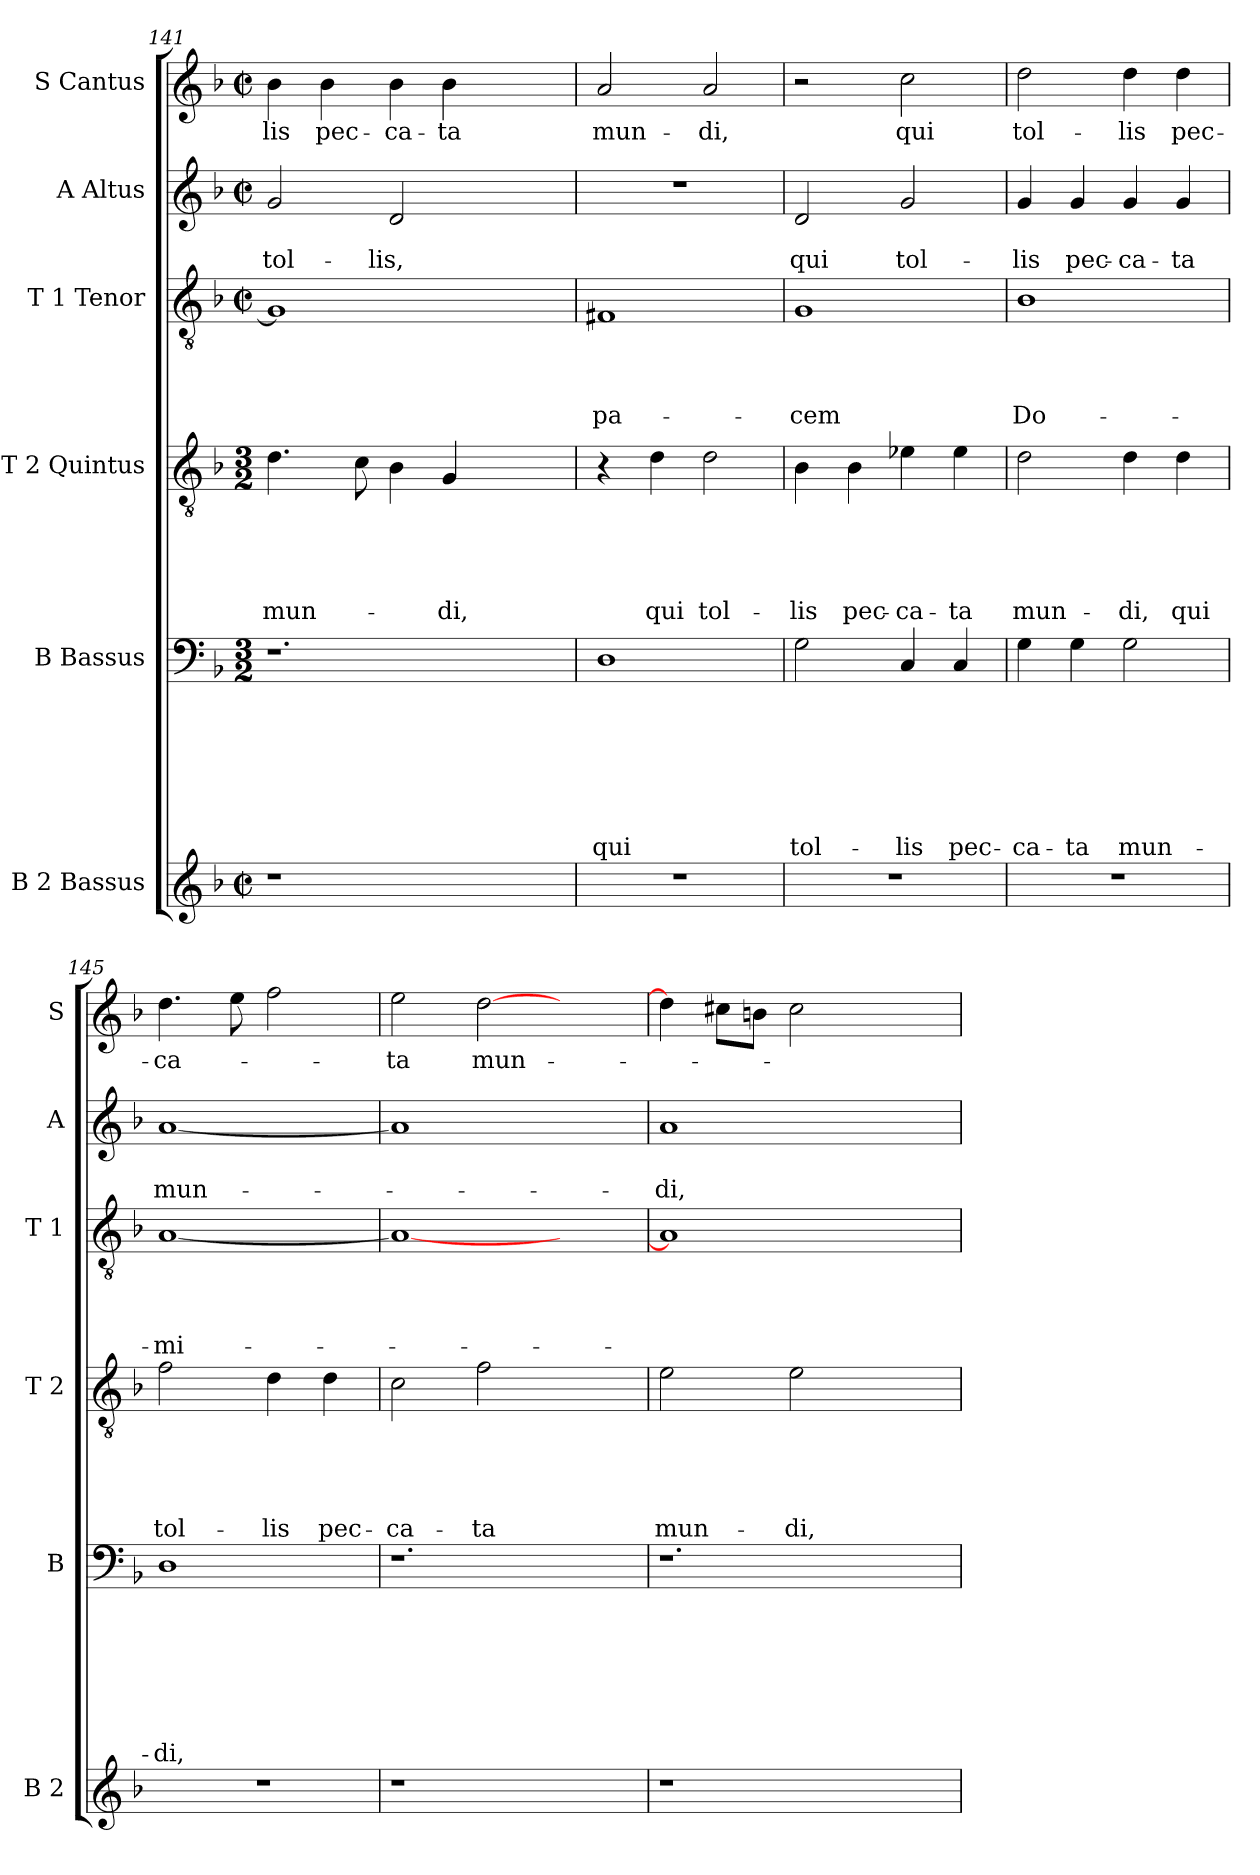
**kern	**kern	**text	**text	**text	**text	**text	**text	**text	**kern	**text	**text	**text	**text	**text	**kern	**text	**text	**text	**text	**kern	**text	**text	**kern	**text
*part6	*part5	*part5	*part5	*part5	*part5	*part5	*part5	*part5	*part4	*part4	*part4	*part4	*part4	*part4	*part3	*part3	*part3	*part3	*part3	*part2	*part2	*part2	*part1	*part1
*staff6	*staff5	*staff5	*staff5	*staff5	*staff5	*staff5	*staff5	*staff5	*staff4	*staff4	*staff4	*staff4	*staff4	*staff4	*staff3	*staff3	*staff3	*staff3	*staff3	*staff2	*staff2	*staff2	*staff1	*staff1
*I"B 2 Bassus	*I"B Bassus	*	*	*	*	*	*	*	*I"T 2 Quintus	*	*	*	*	*	*I"T 1 Tenor	*	*	*	*	*I"A Altus	*	*	*I"S Cantus	*
*I'B 2	*I'B	*	*	*	*	*	*	*	*I'T 2	*	*	*	*	*	*I'T 1	*	*	*	*	*I'A	*	*	*I'S	*
*clefG2	*clefF4	*	*	*	*	*	*	*	*clefGv2	*	*	*	*	*	*clefGv2	*	*	*	*	*clefG2	*	*	*clefG2	*
*k[b-]	*k[b-]	*	*	*	*	*	*	*	*k[b-]	*	*	*	*	*	*k[b-]	*	*	*	*	*k[b-]	*	*	*k[b-]	*
*F:	*F:	*	*	*	*	*	*	*	*F:	*	*	*	*	*	*F:	*	*	*	*	*F:	*	*	*F:	*
*M2/2	*M3/2	*	*	*	*	*	*	*	*M3/2	*	*	*	*	*	*M2/2	*	*	*	*	*M2/2	*	*	*M2/2	*
*met(c|)	*	*	*	*	*	*	*	*	*	*	*	*	*	*	*met(c|)	*	*	*	*	*met(c|)	*	*	*met(c|)	*
=141	=141	=141	=141	=141	=141	=141	=141	=141	=141	=141	=141	=141	=141	=141	=141	=141	=141	=141	=141	=141	=141	=141	=141	=141
!	!	!	!	!	!	!	!	!	!	!	!	!	!	!LO:LY:b	!	!	!	!	!	!	!	!LO:LY:b	!	!LO:LY:b
1r	1.r	.	.	.	.	.	.	.	4.d\	.	.	.	.	mun-	1G]	.	.	.	.	2g/	.	tol-	4b-\	-lis
!	!	!	!	!	!	!	!	!	!	!	!	!	!	!	!	!	!	!	!	!	!	!	!	!LO:LY:b
.	.	.	.	.	.	.	.	.	.	.	.	.	.	.	.	.	.	.	.	.	.	.	4b-\	pec-
.	.	.	.	.	.	.	.	.	8c\	.	.	.	.	.	.	.	.	.	.	.	.	.	.	.
!	!	!	!	!	!	!	!	!	!	!	!	!	!	!	!	!	!	!	!	!	!	!LO:LY:b	!	!LO:LY:b
.	.	.	.	.	.	.	.	.	4B-\	.	.	.	.	.	.	.	.	.	.	2d/	.	-lis,	4b-\	-ca-
!	!	!	!	!	!	!	!	!	!	!	!	!	!	!LO:LY:b	!	!	!	!	!	!	!	!	!	!LO:LY:b
.	.	.	.	.	.	.	.	.	4G/	.	.	.	.	-di,	.	.	.	.	.	.	.	.	4b-\	-ta
2ryy	.	.	.	.	.	.	.	.	2ryy	.	.	.	.	.	2ryy	.	.	.	.	2ryy	.	.	2ryy	.
=142	=142	=142	=142	=142	=142	=142	=142	=142	=142	=142	=142	=142	=142	=142	=142	=142	=142	=142	=142	=142	=142	=142	=142	=142
!	!	!	!	!	!	!	!	!LO:LY:b	!	!	!	!	!	!	!	!	!	!	!LO:LY:b	!	!	!	!	!LO:LY:b
1r	1D	.	.	.	.	.	.	qui	4r	.	.	.	.	.	1F#X	.	.	.	pa-	1r	.	.	2a/	mun-
!	!	!	!	!	!	!	!	!	!	!	!	!	!	!LO:LY:b	!	!	!	!	!	!	!	!	!	!
.	.	.	.	.	.	.	.	.	4d\	.	.	.	.	qui	.	.	.	.	.	.	.	.	.	.
!	!	!	!	!	!	!	!	!	!	!	!	!	!	!LO:LY:b	!	!	!	!	!	!	!	!	!	!LO:LY:b
.	.	.	.	.	.	.	.	.	2d\	.	.	.	.	tol-	.	.	.	.	.	.	.	.	2a/	-di,
=143	=143	=143	=143	=143	=143	=143	=143	=143	=143	=143	=143	=143	=143	=143	=143	=143	=143	=143	=143	=143	=143	=143	=143	=143
!	!	!	!	!	!	!	!	!LO:LY:b	!	!	!	!	!	!LO:LY:b	!	!	!	!	!LO:LY:b	!	!	!LO:LY:b	!	!
1r	2G\	.	.	.	.	.	.	tol-	4B-\	.	.	.	.	-lis	1G	.	.	.	-cem	2d/	.	qui	2r	.
!	!	!	!	!	!	!	!	!	!	!	!	!	!	!LO:LY:b	!	!	!	!	!	!	!	!	!	!
.	.	.	.	.	.	.	.	.	4B-\	.	.	.	.	pec-	.	.	.	.	.	.	.	.	.	.
!	!	!	!	!	!	!	!	!LO:LY:b	!	!	!	!	!	!LO:LY:b	!	!	!	!	!	!	!	!LO:LY:b	!	!LO:LY:b
.	4C/	.	.	.	.	.	.	-lis	4e-X\	.	.	.	.	-ca-	.	.	.	.	.	2g/	.	tol-	2cc\	qui
!	!	!	!	!	!	!	!	!LO:LY:b	!	!	!	!	!	!LO:LY:b	!	!	!	!	!	!	!	!	!	!
.	4C/	.	.	.	.	.	.	pec-	4e-\	.	.	.	.	-ta	.	.	.	.	.	.	.	.	.	.
=144	=144	=144	=144	=144	=144	=144	=144	=144	=144	=144	=144	=144	=144	=144	=144	=144	=144	=144	=144	=144	=144	=144	=144	=144
!	!	!	!	!	!	!	!	!LO:LY:b	!	!	!	!	!	!LO:LY:b	!	!	!	!	!LO:LY:b	!	!	!LO:LY:b	!	!LO:LY:b
1r	4G\	.	.	.	.	.	.	-ca-	2d\	.	.	.	.	mun-	1B-	.	.	.	Do-	4g/	.	-lis	2dd\	tol-
!	!	!	!	!	!	!	!	!LO:LY:b	!	!	!	!	!	!	!	!	!	!	!	!	!	!LO:LY:b	!	!
.	4G\	.	.	.	.	.	.	-ta	.	.	.	.	.	.	.	.	.	.	.	4g/	.	pec-	.	.
!	!	!	!	!	!	!	!	!LO:LY:b	!	!	!	!	!	!LO:LY:b	!	!	!	!	!	!	!	!LO:LY:b	!	!LO:LY:b
.	2G\	.	.	.	.	.	.	mun-	4d\	.	.	.	.	-di,	.	.	.	.	.	4g/	.	-ca-	4dd\	-lis
!	!	!	!	!	!	!	!	!	!	!	!	!	!	!LO:LY:b	!	!	!	!	!	!	!	!LO:LY:b	!	!LO:LY:b
.	.	.	.	.	.	.	.	.	4d\	.	.	.	.	qui	.	.	.	.	.	4g/	.	-ta	4dd\	pec-
!!LO:PB:g=z
=145	=145	=145	=145	=145	=145	=145	=145	=145	=145	=145	=145	=145	=145	=145	=145	=145	=145	=145	=145	=145	=145	=145	=145	=145
!	!	!	!	!	!	!	!	!LO:LY:b	!	!	!	!	!	!LO:LY:b	!	!	!	!	!LO:LY:b	!	!	!LO:LY:b	!	!LO:LY:b
1r	1D	.	.	.	.	.	.	-di,	2f\	.	.	.	.	tol-	[<1A	.	.	.	-mi-	[<1a	.	mun-	4.dd\	-ca-
.	.	.	.	.	.	.	.	.	.	.	.	.	.	.	.	.	.	.	.	.	.	.	8ee\	.
!	!	!	!	!	!	!	!	!	!	!	!	!	!	!LO:LY:b	!	!	!	!	!	!	!	!	!	!
.	.	.	.	.	.	.	.	.	4d\	.	.	.	.	-lis	.	.	.	.	.	.	.	.	2ff\	.
!	!	!	!	!	!	!	!	!	!	!	!	!	!	!LO:LY:b	!	!	!	!	!	!	!	!	!	!
.	.	.	.	.	.	.	.	.	4d\	.	.	.	.	pec-	.	.	.	.	.	.	.	.	.	.
=146	=146	=146	=146	=146	=146	=146	=146	=146	=146	=146	=146	=146	=146	=146	=146	=146	=146	=146	=146	=146	=146	=146	=146	=146
!	!	!	!	!	!	!	!	!	!	!	!	!	!	!LO:LY:b	!	!	!	!	!	!	!	!	!	!LO:LY:b
1r	1.r	.	.	.	.	.	.	.	2c\	.	.	.	.	-ca-	1A_	.	.	.	.	1a]	.	.	2ee\	-ta
!	!	!	!	!	!	!	!	!	!	!	!	!	!	!LO:LY:b	!	!	!	!	!	!	!	!	!	!LO:LY:b
.	.	.	.	.	.	.	.	.	2f\	.	.	.	.	-ta	.	.	.	.	.	.	.	.	[>2dd\	mun-
2ryy	.	.	.	.	.	.	.	.	2ryy	.	.	.	.	.	2ryy	.	.	.	.	2ryy	.	.	2ryy	.
=147	=147	=147	=147	=147	=147	=147	=147	=147	=147	=147	=147	=147	=147	=147	=147	=147	=147	=147	=147	=147	=147	=147	=147	=147
!	!	!	!	!	!	!	!	!	!	!	!	!	!	!LO:LY:b	!	!	!	!	!	!	!	!LO:LY:b	!	!
1r	1.r	.	.	.	.	.	.	.	2e\	.	.	.	.	mun-	1A]	.	.	.	.	1a	.	-di,	4dd\]	.
.	.	.	.	.	.	.	.	.	.	.	.	.	.	.	.	.	.	.	.	.	.	.	8cc#X\L	.
.	.	.	.	.	.	.	.	.	.	.	.	.	.	.	.	.	.	.	.	.	.	.	8bn\J	.
!	!	!	!	!	!	!	!	!	!	!	!	!	!	!LO:LY:b	!	!	!	!	!	!	!	!	!	!
.	.	.	.	.	.	.	.	.	2e\	.	.	.	.	-di,	.	.	.	.	.	.	.	.	2cc#\	.
2ryy	.	.	.	.	.	.	.	.	2ryy	.	.	.	.	.	2ryy	.	.	.	.	2ryy	.	.	2ryy	.
=	=	=	=	=	=	=	=	=	=	=	=	=	=	=	=	=	=	=	=	=	=	=	=	=
*-	*-	*-	*-	*-	*-	*-	*-	*-	*-	*-	*-	*-	*-	*-	*-	*-	*-	*-	*-	*-	*-	*-	*-	*-
